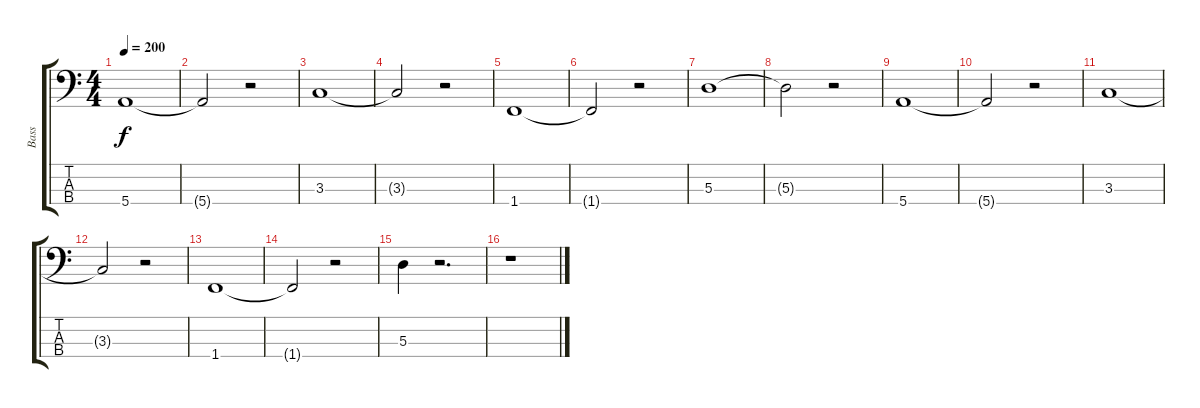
\track ("Bass" "Bass") {instrument electricbasspick}
\staff {score tabs}
\tuning (G2 D2 A1 E1) {hide}
\ts (4 4)
\tempo 200
\clef f4
\ks c
5.4.1{dy f instrument electricbasspick} |
5.4{t}.2 r.2 |
3.3.1 |
3.3{t}.2 r.2 |
1.4.1 |
1.4{t}.2 r.2 |
5.3.1 |
5.3{t}.2 r.2 |
5.4.1 |
5.4{t}.2 r.2 |
3.3.1 |
3.3{t}.2 r.2 |
1.4.1 |
1.4{t}.2 r.2 |
5.3.4 r.2{d} |
r.1
